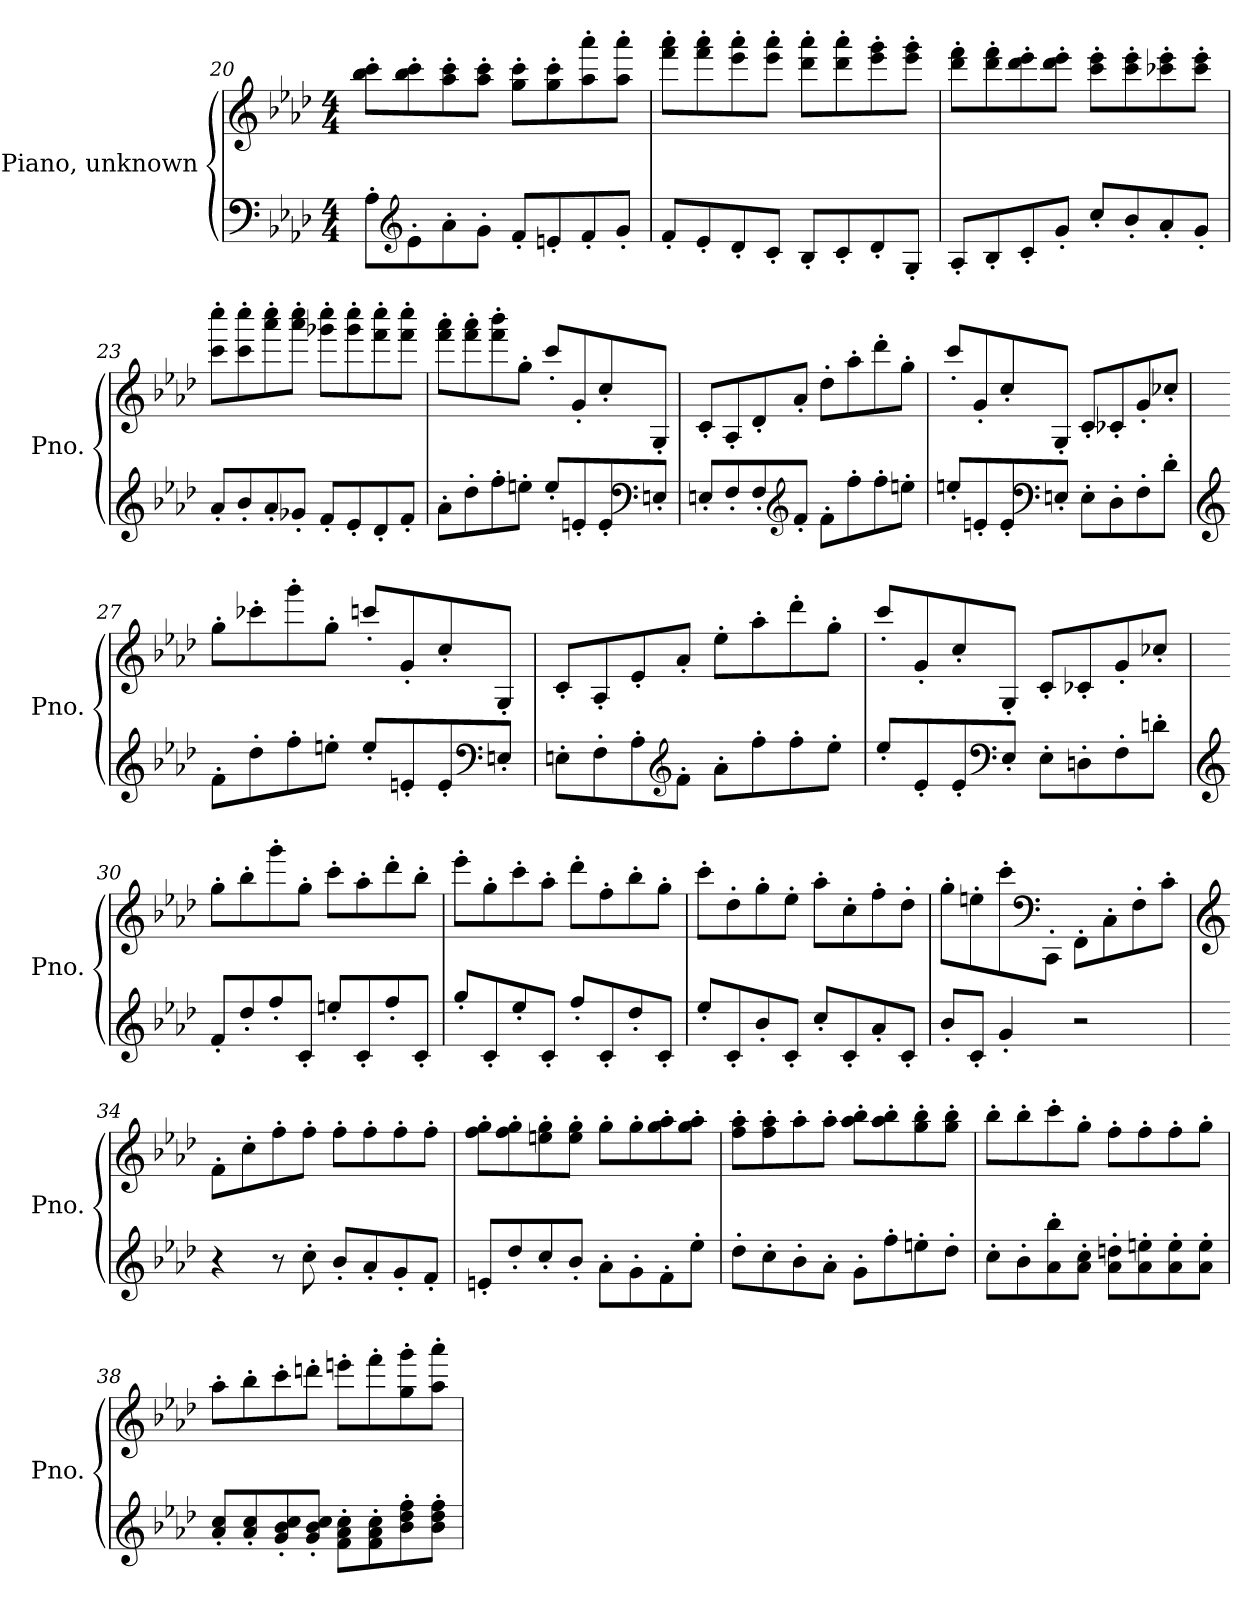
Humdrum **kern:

**kern	**kern
*part1	*part1
*staff2	*staff1
*I"Piano, unknown	*
*I'Pno.	*
!!LO:PB:g=z
*clefF4	*clefG2
*k[b-e-a-d-]	*k[b-e-a-d-]
*M4/4	*M4/4
=20	=20
8A-'\L	8bb-\' 8ccc\'L
*clefG2	*
8e-'\	8bb-\' 8ccc\'
8a-'\	8aa-\' 8ccc\'
8g'\J	8aa-\' 8ccc\'J
8f'/L	8gg\' 8ccc\'L
8en'/	8gg\' 8ccc\'
8f'/	8aa-\' 8aaa-\'
8g'/J	8aa-\' 8aaa-\'J
=21	=21
8f'/L	8fff\' 8aaa-\'L
8e-'/	8fff\' 8aaa-\'
8d-'/	8eee-\' 8aaa-\'
8c'/J	8eee-\' 8aaa-\'J
8B-'/L	8ddd-\' 8aaa-\'L
8c'/	8ddd-\' 8aaa-\'
8d-'/	8eee-\' 8ggg\'
8G'/J	8eee-\' 8ggg\'J
=22	=22
8A-'/L	8ddd-\' 8fff\'L
8B-'/	8ddd-\' 8fff\'
8c'/	8ddd-\' 8eee-\'
8g'/J	8ddd-\' 8eee-\'J
8cc'/L	8ccc\' 8eee-\'L
8b-'/	8ccc\' 8eee-\'
8a-'/	8ccc-X\' 8eee-\'
8g'/J	8ccc-\' 8eee-\'J
!!LO:LB:g=z
=23	=23
8a-'/L	8ccc\' 8cccc\'L
8b-'/	8ccc\' 8cccc\'
8a-'/	8aaa-\' 8cccc\'
8g-X'/J	8aaa-\' 8cccc\'J
8f'/L	8ggg-X\' 8cccc\'L
8e-'/	8ggg-\' 8cccc\'
8d-'/	8fff\' 8cccc\'
8f'/J	8fff\' 8cccc\'J
=24	=24
8a-'\L	8fff\' 8aaa-\'L
8dd-'\	8fff\' 8aaa-\'
8ff'\	8fff\' 8bbb-\'
8een'\J	8gg'\J
8ee'/L	8ccc'/L
8en'/	8g'/
8e'/	8cc'/
*clefF4	*
8En'/J	8G'/J
=25	=25
8En'/L	8c'/L
8F'/	8A-'/
8F'/	8d-'/
*clefG2	*
8f'/J	8a-'/J
8f'\L	8dd-'\L
8ff'\	8aa-'\
8ff'\	8ddd-'\
8een'\J	8gg'\J
!!LO:LB:g=z
=26	=26
8een'/L	8ccc'/L
8en'/	8g'/
8e'/	8cc'/
*clefF4	*
8En'/J	8G'/J
8E'\L	8c'/L
8D-'\	8c-X'/
8F'\	8g'/
8d-'\J	8cc-X'/J
=27	=27
*clefG2	*
8f'\L	8gg'\L
8dd-'\	8ccc-X'\
8ff'\	8ggg'\
8een'\J	8gg'\J
8ee'/L	8cccn'/L
8en'/	8g'/
8e'/	8cc'/
*clefF4	*
8En'/J	8G'/J
=28	=28
8En'\L	8c'/L
8F'\	8A-'/
8A-'\	8e-'/
*clefG2	*
8f'\J	8a-'/J
8a-'\L	8ee-'\L
8ff'\	8aa-'\
8ff'\	8ddd-'\
8ee-'\J	8gg'\J
!!LO:LB:g=z
=29	=29
8ee-'/L	8ccc'/L
8e-'/	8g'/
8e-'/	8cc'/
*clefF4	*
8E-'/J	8G'/J
8E-'\L	8c'/L
8Dn'\	8c-X'/
8F'\	8g'/
8dn'\J	8cc-X'/J
=30	=30
*clefG2	*
8f'/L	8gg'\L
8dd-'/	8bb-'\
8ff'/	8ggg'\
8c'/J	8gg'\J
8een'/L	8ccc'\L
8c'/	8aa-'\
8ff'/	8ddd-'\
8c'/J	8bb-'\J
=31	=31
8gg'/L	8eee-'\L
8c'/	8gg'\
8ee-'/	8ccc'\
8c'/J	8aa-'\J
8ff'/L	8ddd-'\L
8c'/	8ff'\
8dd-'/	8bb-'\
8c'/J	8gg'\J
=32	=32
8ee-'/L	8ccc'\L
8c'/	8dd-'\
8b-'/	8gg'\
8c'/J	8ee-'\J
8cc'/L	8aa-'\L
8c'/	8cc'\
8a-'/	8ff'\
8c'/J	8dd-'\J
!!LO:LB:g=z
=33	=33
8b-'/L	8gg'\L
8c'/J	8een'\
4g'/	8ccc'\
*	*clefF4
.	8CC'\J
2r	8FF'\L
.	8C'\
.	8F'\
.	8c'\J
=34	=34
*	*clefG2
4r	8f'\L
.	8cc'\
8r	8ff'\
8cc'\	8ff'\J
8b-'/L	8ff'\L
8a-'/	8ff'\
8g'/	8ff'\
8f'/J	8ff'\J
=35	=35
8en'/L	8ff\' 8gg\'L
8dd-'/	8ff\' 8gg\'
8cc'/	8een\' 8gg\'
8b-'/J	8ee\' 8gg\'J
8a-'\L	8gg'\L
8g'\	8gg'\
8f'\	8gg\' 8aa-\'
8ee-'\J	8gg\' 8aa-\'J
!!LO:LB:g=z
=36	=36
8dd-'\L	8ff\' 8aa-\'L
8cc'\	8ff\' 8aa-\'
8b-'\	8aa-'\
8a-'\J	8aa-'\J
8g'\L	8aa-\' 8bb-\'L
8ff'\	8aa-\' 8bb-\'
8een'\	8gg\' 8bb-\'
8dd-'\J	8gg\' 8bb-\'J
=37	=37
8cc'\L	8bb-'\L
8b-'\	8bb-'\
8a-\' 8bb-\'	8ccc'\
8a-\' 8cc\'J	8gg'\J
8a-\' 8ddn\'L	8ff'\L
8a-\' 8een\'	8ff'\
8a-\' 8ee\'	8ff'\
8a-\' 8ee\'J	8gg'\J
=38	=38
8a-/' 8cc/'L	8aa-'\L
8a-/' 8cc/'	8bb-'\
8g/' 8b-/' 8cc/'	8ccc'\
8g/' 8b-/' 8cc/'J	8dddn'\J
8f\' 8a-\' 8cc\'L	8eeen'\L
8f\' 8a-\' 8cc\'	8fff'\
8b-\' 8dd-\' 8ff\'	8gg\' 8ggg\'
8b-\' 8dd-\' 8ff\'J	8aa-\' 8aaa-\'J
=	=
*-	*-
